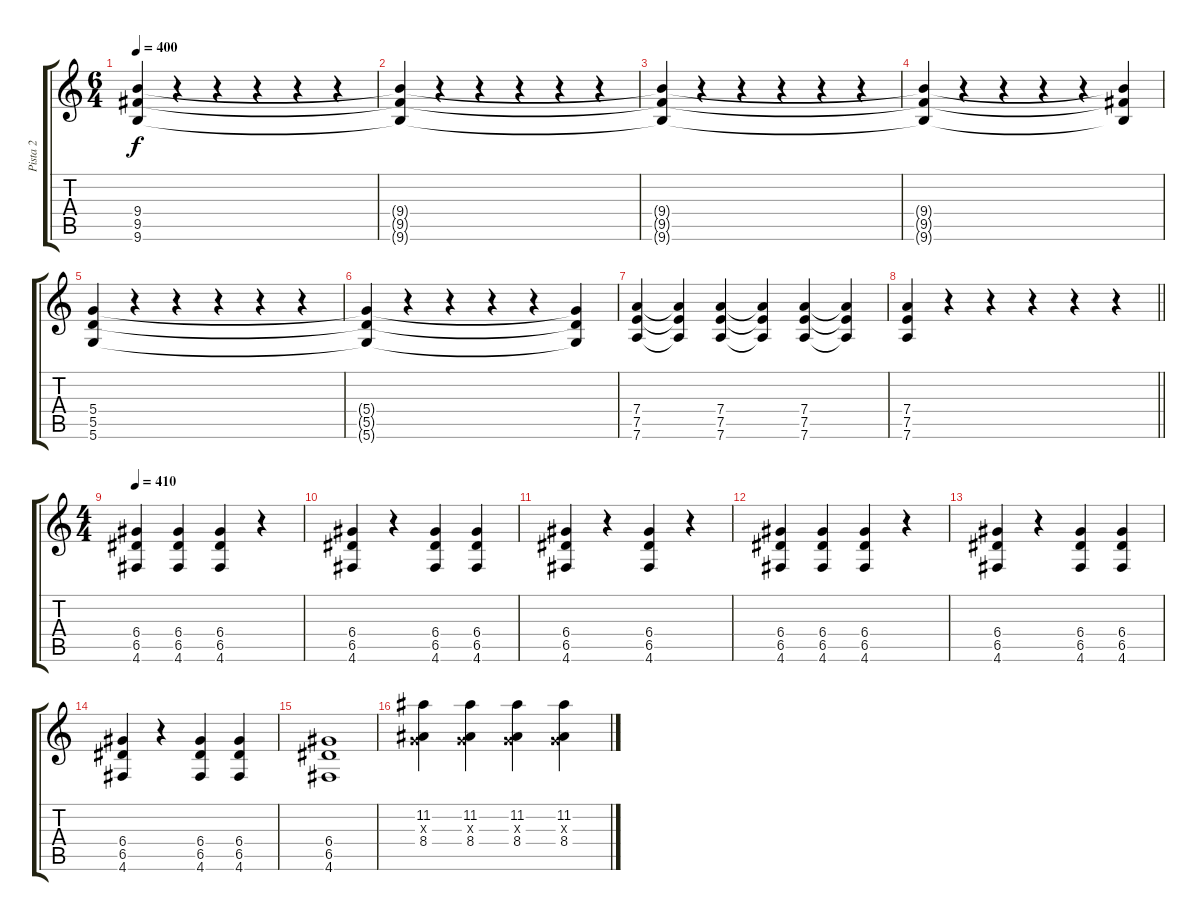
\track ("Pista 2" "Pista 2") {instrument acousticguitarnylon}
\staff {score tabs}
\tuning (E4 B3 G3 D3 A2 D2) {hide}
\ts (6 4)
\tempo 400
\clef g2
\ks c
(9.4 9.5 9.6).4{dy f} r.4 r.4 r.4 r.4 r.4 |
(9.4{t} 9.5{t} 9.6{t}).4 r.4 r.4 r.4 r.4 r.4 |
(9.4{t} 9.5{t} 9.6{t}).4 r.4 r.4 r.4 r.4 r.4 |
(9.4{t} 9.5{t} 9.6{t}).4 r.4 r.4 r.4 r.4 (9.4{t} 9.5{t} 9.6{t}).4 |
(5.4 5.5 5.6).4 r.4 r.4 r.4 r.4 r.4 |
(5.4{t} 5.5{t} 5.6{t}).4 r.4 r.4 r.4 r.4 (5.4{t} 5.5{t} 5.6{t}).4 |
(7.4 7.5 7.6).4 (7.4{t} 7.5{t} 7.6{t}).4 (7.4 7.5 7.6).4 (7.4{t} 7.5{t} 7.6{t}).4 (7.4 7.5 7.6).4 (7.4{t} 7.5{t} 7.6{t}).4 |
\barLineRight lightlight
(7.4 7.5 7.6).4 r.4 r.4 r.4 r.4 r.4 |
\ts (4 4)
\tempo 410
(6.4 6.5 4.6).4 (6.4 6.5 4.6).4 (6.4 6.5 4.6).4 r.4 |
(6.4 6.5 4.6).4 r.4 (6.4 6.5 4.6).4 (6.4 6.5 4.6).4 |
(6.4 6.5 4.6).4 r.4 (6.4 6.5 4.6).4 r.4 |
(6.4 6.5 4.6).4 (6.4 6.5 4.6).4 (6.4 6.5 4.6).4 r.4 |
(6.4 6.5 4.6).4 r.4 (6.4 6.5 4.6).4 (6.4 6.5 4.6).4 |
(6.4 6.5 4.6).4 r.4 (6.4 6.5 4.6).4 (6.4 6.5 4.6).4 |
(6.4 6.5 4.6).1 |
(11.2 0.3{x} 8.4).4 (11.2 0.3{x} 8.4).4 (11.2 0.3{x} 8.4).4 (11.2 0.3{x} 8.4).4
